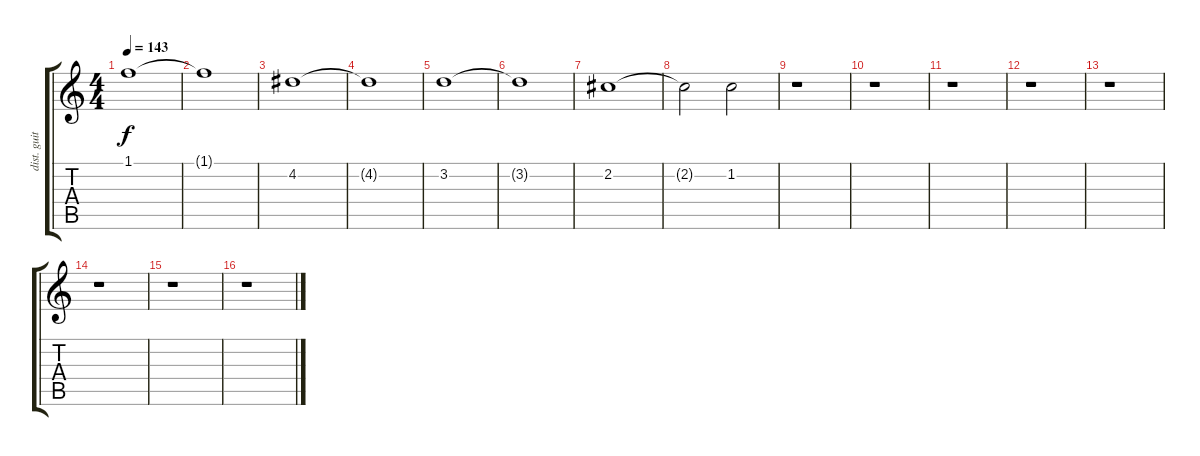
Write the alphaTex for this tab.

\track ("dist. guitar 1" "dist. guit") {instrument distortionguitar}
\staff {score tabs}
\tuning (E4 B3 G3 D3 A2 E2) {hide}
\ts (4 4)
\tempo 143
\clef g2
\ks c
1.1.1{dy f} |
1.1{t}.1 |
4.2.1 |
4.2{t}.1 |
3.2.1 |
3.2{t}.1 |
2.2.1 |
2.2{t}.2 1.2.2 |
r.1 |
r.1 |
r.1 |
r.1 |
r.1 |
r.1 |
r.1 |
r.1
